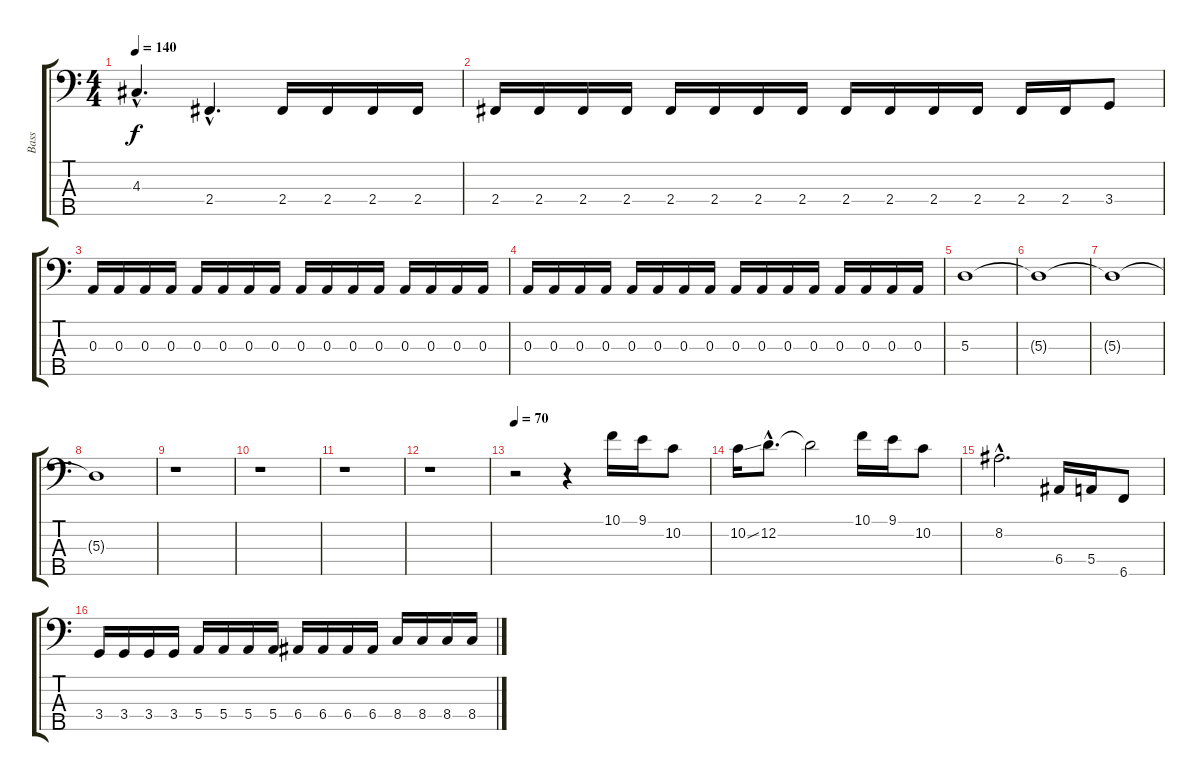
\track ("Bass" "Bass") {instrument electricbassfinger}
\staff {score tabs}
\tuning (G2 D2 A1 E1 B0) {hide}
\ts (4 4)
\tempo 140
\clef f4
\ks c
4.3{hac}.4{d dy f} 2.4{hac}.4{d} 2.4.16 2.4.16 2.4.16 2.4.16 |
2.4.16 2.4.16 2.4.16 2.4.16 2.4.16 2.4.16 2.4.16 2.4.16 2.4.16 2.4.16 2.4.16 2.4.16 2.4.16 2.4.16 3.4.8 |
0.3.16 0.3.16 0.3.16 0.3.16 0.3.16 0.3.16 0.3.16 0.3.16 0.3.16 0.3.16 0.3.16 0.3.16 0.3.16 0.3.16 0.3.16 0.3.16 |
0.3.16 0.3.16 0.3.16 0.3.16 0.3.16 0.3.16 0.3.16 0.3.16 0.3.16 0.3.16 0.3.16 0.3.16 0.3.16 0.3.16 0.3.16 0.3.16 |
5.3.1 |
5.3{t}.1 |
5.3{t}.1 |
5.3{t}.1 |
r.1 |
r.1 |
r.1 |
r.1 |
\tempo 70
r.2 r.4 10.1.16 9.1.16 10.2.8 |
10.2{ss}.16 12.2{hac}.8{d} 12.2{t}.2 10.1.16 9.1.16 10.2.8 |
8.2{hac}.2{d} 6.4.16 5.4.16 6.5.8 |
3.4.16 3.4.16 3.4.16 3.4.16 5.4.16 5.4.16 5.4.16 5.4.16 6.4.16 6.4.16 6.4.16 6.4.16 8.4.16 8.4.16 8.4.16 8.4.16
